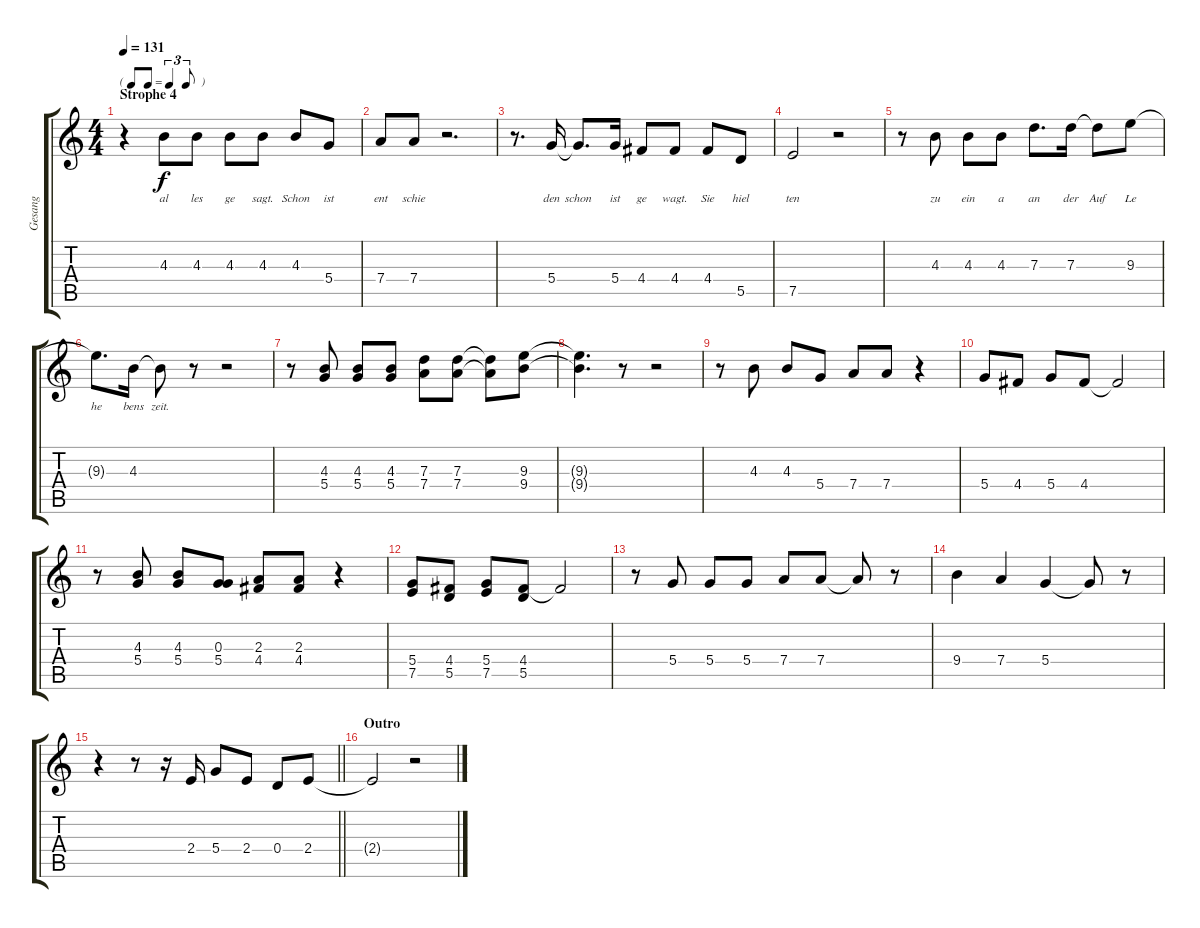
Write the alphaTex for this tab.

\track ("Gesang" "Gesang") {instrument acousticguitarsteel}
\staff {score tabs}
\tuning (E4 B3 G3 D3 A2 E2) {hide}
\ts (4 4)
\tf triplet8th
\section ("" "Strophe 4")
\tempo 131
\clef g2
\ks c
r.4{dy f} 4.3.8{lyrics (0 "al") lyrics (1 "") lyrics (2 "") lyrics (3 "") lyrics (4 "")} 4.3.8{lyrics (0 "les") lyrics (1 "") lyrics (2 "") lyrics (3 "") lyrics (4 "")} 4.3.8{lyrics (0 "ge") lyrics (1 "") lyrics (2 "") lyrics (3 "") lyrics (4 "")} 4.3.8{lyrics (0 "sagt.") lyrics (1 "") lyrics (2 "") lyrics (3 "") lyrics (4 "")} 4.3.8{lyrics (0 "Schon") lyrics (1 "") lyrics (2 "") lyrics (3 "") lyrics (4 "")} 5.4.8{lyrics (0 "ist") lyrics (1 "") lyrics (2 "") lyrics (3 "") lyrics (4 "")} |
7.4.8{lyrics (0 "ent") lyrics (1 "") lyrics (2 "") lyrics (3 "") lyrics (4 "")} 7.4.8{lyrics (0 "schie") lyrics (1 "") lyrics (2 "") lyrics (3 "") lyrics (4 "")} r.2{d} |
r.8{d} 5.4.16{lyrics (0 "den") lyrics (1 "") lyrics (2 "") lyrics (3 "") lyrics (4 "")} 5.4{t}.8{d lyrics (0 "schon") lyrics (1 "") lyrics (2 "") lyrics (3 "") lyrics (4 "")} 5.4.16{lyrics (0 "ist") lyrics (1 "") lyrics (2 "") lyrics (3 "") lyrics (4 "")} 4.4.8{lyrics (0 "ge") lyrics (1 "") lyrics (2 "") lyrics (3 "") lyrics (4 "")} 4.4.8{lyrics (0 "wagt.") lyrics (1 "") lyrics (2 "") lyrics (3 "") lyrics (4 "")} 4.4.8{lyrics (0 "Sie") lyrics (1 "") lyrics (2 "") lyrics (3 "") lyrics (4 "")} 5.5.8{lyrics (0 "hiel") lyrics (1 "") lyrics (2 "") lyrics (3 "") lyrics (4 "")} |
7.5.2{lyrics (0 "ten") lyrics (1 "") lyrics (2 "") lyrics (3 "") lyrics (4 "")} r.2 |
r.8 4.3.8{lyrics (0 "zu") lyrics (1 "") lyrics (2 "") lyrics (3 "") lyrics (4 "")} 4.3.8{lyrics (0 "ein") lyrics (1 "") lyrics (2 "") lyrics (3 "") lyrics (4 "")} 4.3.8{lyrics (0 "a") lyrics (1 "") lyrics (2 "") lyrics (3 "") lyrics (4 "")} 7.3.8{d lyrics (0 "an") lyrics (1 "") lyrics (2 "") lyrics (3 "") lyrics (4 "")} 7.3.16{lyrics (0 "der") lyrics (1 "") lyrics (2 "") lyrics (3 "") lyrics (4 "")} 7.3{t}.8{lyrics (0 "Auf") lyrics (1 "") lyrics (2 "") lyrics (3 "") lyrics (4 "")} 9.3.8{lyrics (0 "Le") lyrics (1 "") lyrics (2 "") lyrics (3 "") lyrics (4 "")} |
9.3{t}.8{d lyrics (0 "he") lyrics (1 "") lyrics (2 "") lyrics (3 "") lyrics (4 "")} 4.3.16{lyrics (0 "bens") lyrics (1 "") lyrics (2 "") lyrics (3 "") lyrics (4 "")} 4.3{t}.8{lyrics (0 "zeit.") lyrics (1 "") lyrics (2 "") lyrics (3 "") lyrics (4 "")} r.8 r.2 |
r.8 (4.3 5.4).8 (4.3 5.4).8 (4.3 5.4).8 (7.3 7.4).8 (7.3 7.4).8 (7.3{t} 7.4{t}).8 (9.3 9.4).8 |
(9.3{t} 9.4{t}).4{d} r.8 r.2 |
r.8 4.3.8 4.3.8 5.4.8 7.4.8 7.4.8 r.4 |
5.4.8 4.4.8 5.4.8 4.4.8 4.4{t}.2 |
r.8 (4.3 5.4).8 (4.3 5.4).8 (0.3 5.4).8 (2.3 4.4).8 (2.3 4.4).8 r.4 |
(5.4 7.5).8 (4.4 5.5).8 (5.4 7.5).8 (4.4 5.5).8 4.4{t}.2 |
r.8 5.4.8 5.4.8 5.4.8 7.4.8 7.4.8 7.4{t}.8 r.8 |
9.4.4 7.4.4 5.4.4 5.4{t}.8 r.8 |
\barLineRight lightlight
r.4 r.8 r.16 2.4.16 5.4.8 2.4.8 0.4.8 2.4.8 |
\section ("" "Outro")
2.4{t}.2 r.2
